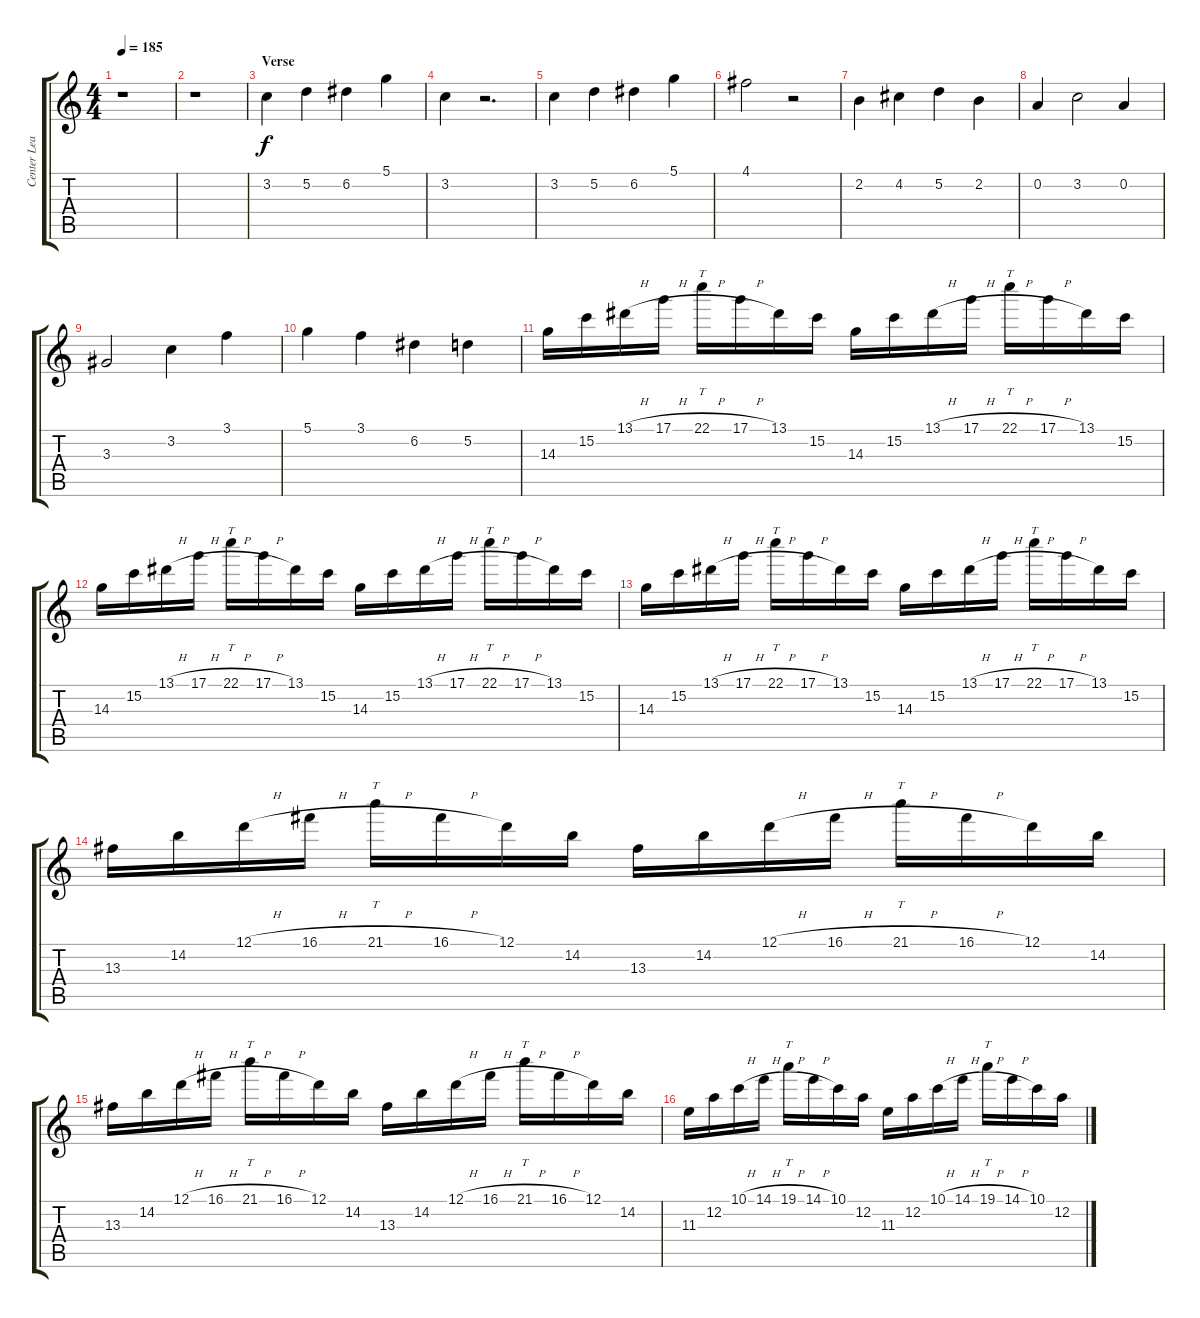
\track ("Center Lead" "Center Lea") {instrument overdrivenguitar}
\staff {score tabs}
\tuning (D4 A3 F3 C3 G2 C2) {hide}
\ts (4 4)
\tempo 185
\clef g2
\ks aminor
r.1{dy f} |
r.1 |
\section ("" "Verse")
3.2.4 5.2.4 6.2.4 5.1.4 |
3.2.4 r.2{d} |
3.2.4 5.2.4 6.2.4 5.1.4 |
4.1.2 r.2 |
2.2.4 4.2.4 5.2.4 2.2.4 |
0.2.4 3.2.2 0.2.4 |
3.3.2 3.2.4 3.1.4 |
5.1.4 3.1.4 6.2.4 5.2.4 |
14.3.16 15.2.16 13.1{h}.16 17.1{h}.16 22.1{h}.16{tt} 17.1{h}.16 13.1.16 15.2.16 14.3.16 15.2.16 13.1{h}.16 17.1{h}.16 22.1{h}.16{tt} 17.1{h}.16 13.1.16 15.2.16 |
14.3.16 15.2.16 13.1{h}.16 17.1{h}.16 22.1{h}.16{tt} 17.1{h}.16 13.1.16 15.2.16 14.3.16 15.2.16 13.1{h}.16 17.1{h}.16 22.1{h}.16{tt} 17.1{h}.16 13.1.16 15.2.16 |
14.3.16 15.2.16 13.1{h}.16 17.1{h}.16 22.1{h}.16{tt} 17.1{h}.16 13.1.16 15.2.16 14.3.16 15.2.16 13.1{h}.16 17.1{h}.16 22.1{h}.16{tt} 17.1{h}.16 13.1.16 15.2.16 |
13.3.16 14.2.16 12.1{h}.16 16.1{h}.16 21.1{h}.16{tt} 16.1{h}.16 12.1.16 14.2.16 13.3.16 14.2.16 12.1{h}.16 16.1{h}.16 21.1{h}.16{tt} 16.1{h}.16 12.1.16 14.2.16 |
13.3.16 14.2.16 12.1{h}.16 16.1{h}.16 21.1{h}.16{tt} 16.1{h}.16 12.1.16 14.2.16 13.3.16 14.2.16 12.1{h}.16 16.1{h}.16 21.1{h}.16{tt} 16.1{h}.16 12.1.16 14.2.16 |
11.3.16 12.2.16 10.1{h}.16 14.1{h}.16 19.1{h}.16{tt} 14.1{h}.16 10.1.16 12.2.16 11.3.16 12.2.16 10.1{h}.16 14.1{h}.16 19.1{h}.16{tt} 14.1{h}.16 10.1.16 12.2.16
